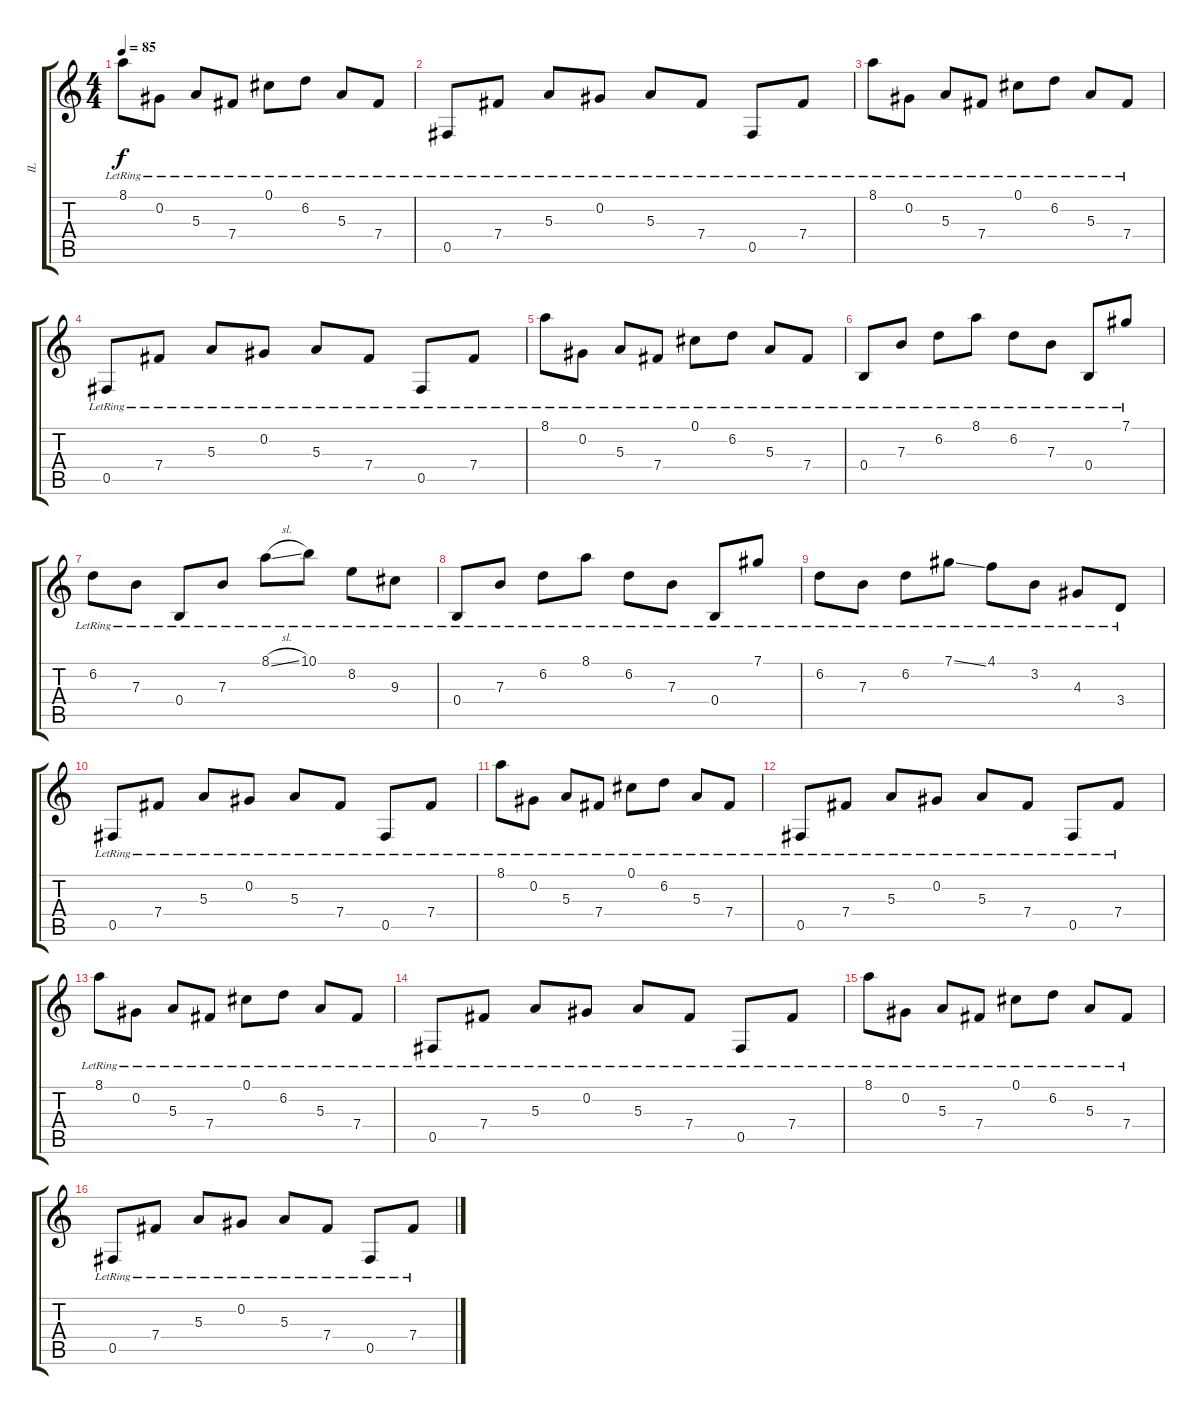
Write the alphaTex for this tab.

\track ("IL" "IL") {instrument distortionguitar}
\staff {score tabs}
\tuning (Db4 Ab3 E3 B2 Gb2 Db2) {hide}
\ts (4 4)
\tempo 85
\clef g2
\ks c
8.1{lr}.8{dy f} 0.2{lr}.8 5.3{lr}.8 7.4{lr}.8 0.1{lr}.8 6.2{lr}.8 5.3{lr}.8 7.4{lr}.8 |
0.5{lr}.8 7.4{lr}.8 5.3{lr}.8 0.2{lr}.8 5.3{lr}.8 7.4{lr}.8 0.5{lr}.8 7.4{lr}.8 |
8.1{lr}.8 0.2{lr}.8 5.3{lr}.8 7.4{lr}.8 0.1{lr}.8 6.2{lr}.8 5.3{lr}.8 7.4{lr}.8 |
0.5{lr}.8 7.4{lr}.8 5.3{lr}.8 0.2{lr}.8 5.3{lr}.8 7.4{lr}.8 0.5{lr}.8 7.4{lr}.8 |
8.1{lr}.8 0.2{lr}.8 5.3{lr}.8 7.4{lr}.8 0.1{lr}.8 6.2{lr}.8 5.3{lr}.8 7.4{lr}.8 |
0.4{lr}.8 7.3{lr}.8 6.2{lr}.8 8.1{lr}.8 6.2{lr}.8 7.3{lr}.8 0.4{lr}.8 7.1{lr}.8 |
6.2{lr}.8 7.3{lr}.8 0.4{lr}.8 7.3{lr}.8 8.1{sl lr}.8 10.1{lr}.8 8.2{lr}.8 9.3{lr}.8 |
0.4{lr}.8 7.3{lr}.8 6.2{lr}.8 8.1{lr}.8 6.2{lr}.8 7.3{lr}.8 0.4{lr}.8 7.1{lr}.8 |
6.2{lr}.8 7.3{lr}.8 6.2{lr}.8 7.1{ss lr}.8 4.1{lr}.8 3.2{lr}.8 4.3{lr}.8 3.4{lr}.8 |
0.5{lr}.8 7.4{lr}.8 5.3{lr}.8 0.2{lr}.8 5.3{lr}.8 7.4{lr}.8 0.5{lr}.8 7.4{lr}.8 |
8.1{lr}.8 0.2{lr}.8 5.3{lr}.8 7.4{lr}.8 0.1{lr}.8 6.2{lr}.8 5.3{lr}.8 7.4{lr}.8 |
0.5{lr}.8 7.4{lr}.8 5.3{lr}.8 0.2{lr}.8 5.3{lr}.8 7.4{lr}.8 0.5{lr}.8 7.4{lr}.8 |
8.1{lr}.8 0.2{lr}.8 5.3{lr}.8 7.4{lr}.8 0.1{lr}.8 6.2{lr}.8 5.3{lr}.8 7.4{lr}.8 |
0.5{lr}.8 7.4{lr}.8 5.3{lr}.8 0.2{lr}.8 5.3{lr}.8 7.4{lr}.8 0.5{lr}.8 7.4{lr}.8 |
8.1{lr}.8 0.2{lr}.8 5.3{lr}.8 7.4{lr}.8 0.1{lr}.8 6.2{lr}.8 5.3{lr}.8 7.4{lr}.8 |
0.5{lr}.8 7.4{lr}.8 5.3{lr}.8 0.2{lr}.8 5.3{lr}.8 7.4{lr}.8 0.5{lr}.8 7.4{lr}.8
